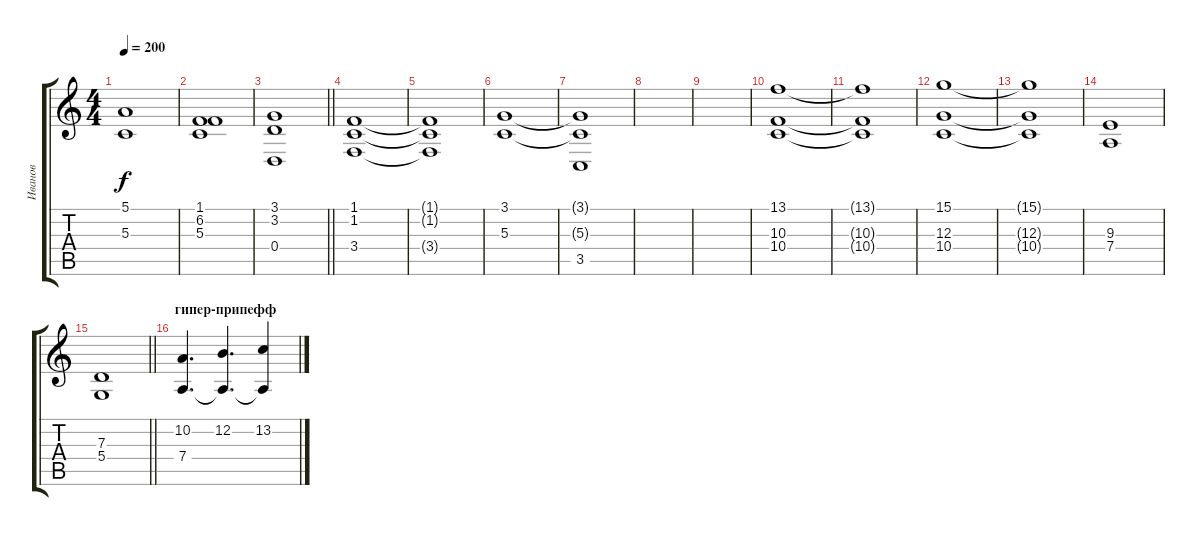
\track ("Иванов" "Иванов") {instrument vibraphone}
\staff {score tabs}
\tuning (E4 B3 G3 D3 A2 E2) {hide}
\ts (4 4)
\tempo 200
\clef g2
\ks c
(5.1{t} 5.3{t}).1{dy f} |
(1.1 6.2 5.3).1 |
\barLineRight lightlight
(3.1 3.2 0.4).1 |
(1.1 1.2 3.4).1 |
(1.1{t} 1.2{t} 3.4{t}).1 |
(3.1 5.3).1 |
(3.1{t} 5.3{t} 3.5).1 |
|
|
(13.1 10.3 10.4).1 |
(13.1{t} 10.3{t} 10.4{t}).1 |
(15.1 12.3 10.4).1 |
(15.1{t} 12.3{t} 10.4{t}).1 |
(9.3 7.4).1 |
\barLineRight lightlight
(7.3 5.4).1 |
\section ("" "гипер-припефф")
(10.2 7.4).4{d volume 10} (12.2 7.4{t}).4{d} (13.2 7.4{t}).4
